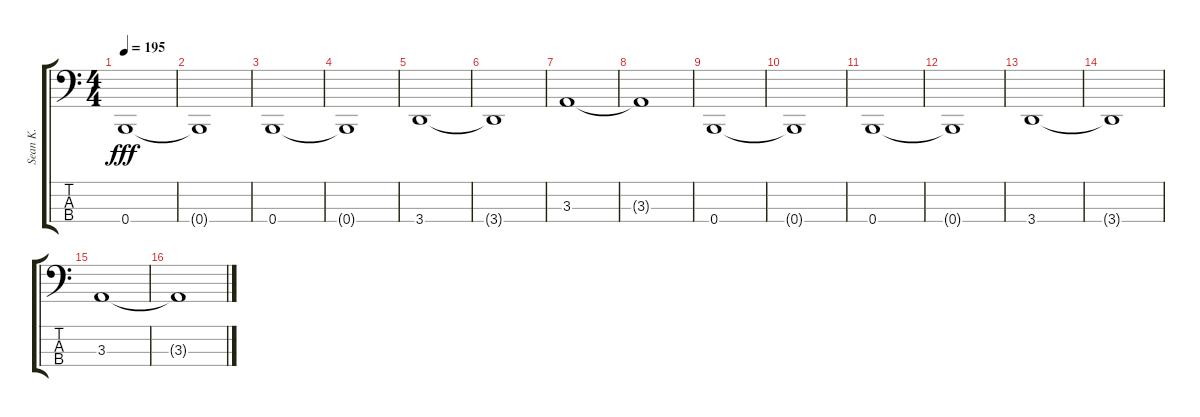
\track ("Sean K." "Sean K.") {instrument electricbasspick}
\staff {score tabs}
\tuning (E2 B1 Gb1 B0) {hide}
\ts (4 4)
\tempo 195
\clef f4
\ks c
0.4.1{dy fff instrument electricbasspick} |
0.4{t}.1 |
0.4.1 |
0.4{t}.1 |
3.4.1 |
3.4{t}.1 |
3.3.1 |
3.3{t}.1 |
0.4.1 |
0.4{t}.1 |
0.4.1 |
0.4{t}.1 |
3.4.1 |
3.4{t}.1 |
3.3.1 |
3.3{t}.1
